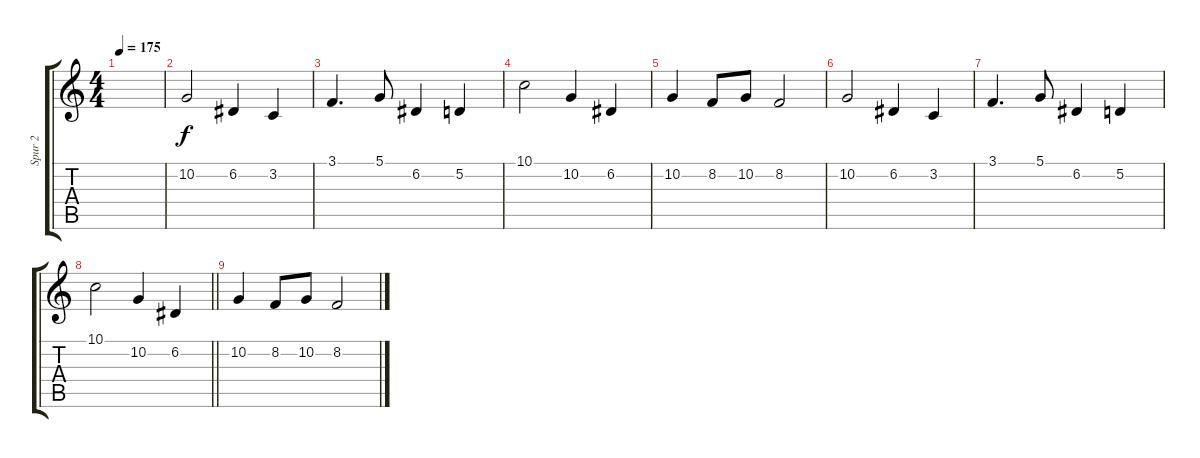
\track ("Spur 2" "Spur 2") {instrument accordion}
\staff {score tabs}
\tuning (D4 A3 F3 C3 G2 D2) {hide}
\ts (4 4)
\tempo 175
\clef g2
\ks c
|
10.2.2 6.2.4 3.2.4 |
3.1.4{d} 5.1.8 6.2.4 5.2.4 |
10.1.2 10.2.4 6.2.4 |
10.2.4 8.2.8 10.2.8 8.2.2 |
10.2.2 6.2.4 3.2.4 |
3.1.4{d} 5.1.8 6.2.4 5.2.4 |
\barLineRight lightlight
10.1.2 10.2.4 6.2.4 |
10.2.4 8.2.8 10.2.8 8.2.2
